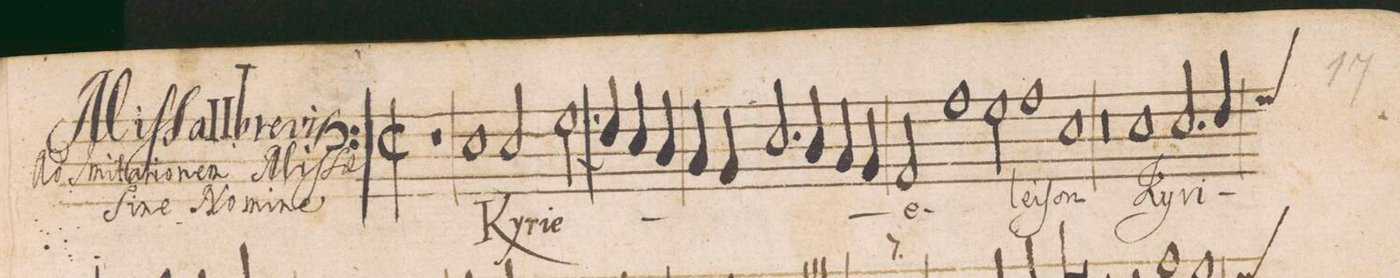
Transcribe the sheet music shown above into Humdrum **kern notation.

**kern	**text
*I"BASVS	*
*clefF4	*
*k[]	*
*met(C|)	*
*M2/1	*
1r	.
1E	Ky-
=2-	=2-
2E/	-ri-
2.G\	-e
4F/	.
4E/	.
4D/	.
=3-	=3-
4C/	.
4BB/	.
2.E/	.
4D/	.
4C/	.
4BB/	.
=4-	=4-
2AA/	e-
1A	.
2G\	-lei-
=5-	=5-
1A	-ſon
1E	.
=6-	=6-
0r	.
=7-	=7-
1E	Ky-
2.E/	-ri-
*custos:G	*
4F/	.
=8-	=8-
*-	*-
